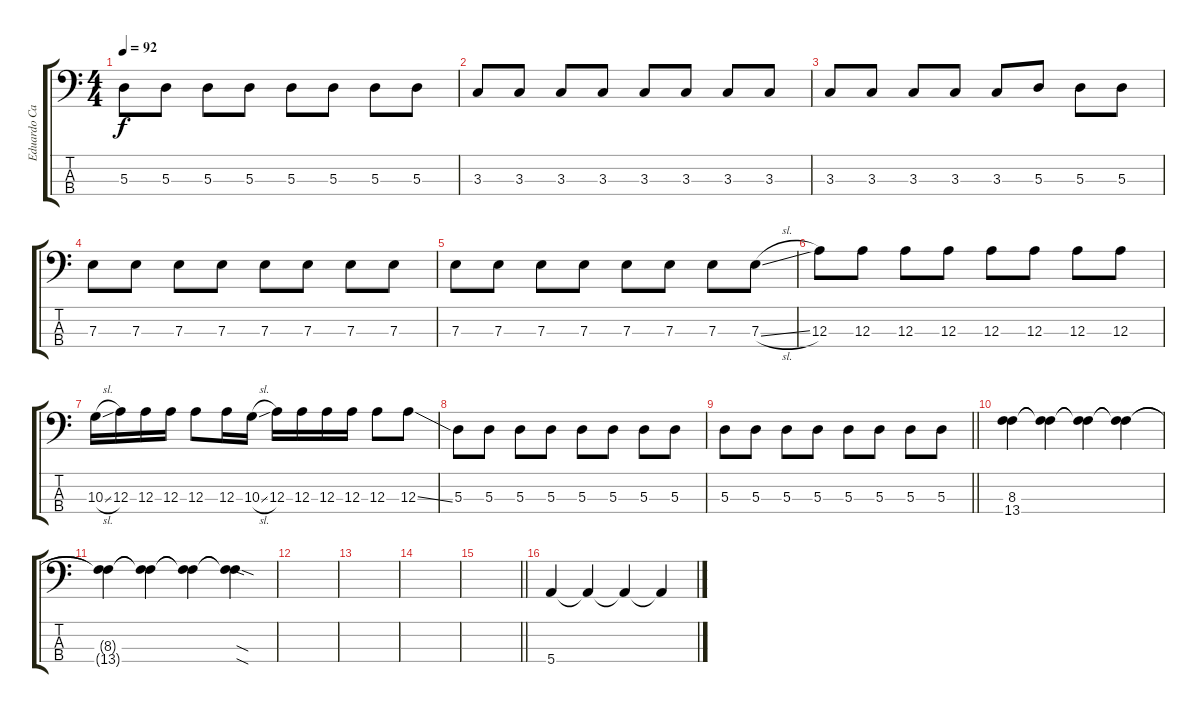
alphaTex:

\track ("Eduardo Caces" "Eduardo Ca") {instrument electricbassfinger}
\staff {score tabs}
\tuning (G2 D2 A1 E1) {hide}
\ts (4 4)
\tempo 92
\clef f4
\ks c
5.3.8{dy f} 5.3.8 5.3.8 5.3.8 5.3.8 5.3.8 5.3.8 5.3.8 |
3.3.8 3.3.8 3.3.8 3.3.8 3.3.8 3.3.8 3.3.8 3.3.8 |
3.3.8 3.3.8 3.3.8 3.3.8 3.3.8 5.3.8 5.3.8 5.3.8 |
7.3.8 7.3.8 7.3.8 7.3.8 7.3.8 7.3.8 7.3.8 7.3.8 |
7.3.8 7.3.8 7.3.8 7.3.8 7.3.8 7.3.8 7.3.8 7.3{sl}.8 |
12.3.8 12.3.8 12.3.8 12.3.8 12.3.8 12.3.8 12.3.8 12.3.8 |
10.3{sl}.16 12.3.16 12.3.16 12.3.16 12.3.8 12.3.16 10.3{sl}.16 12.3.16 12.3.16 12.3.16 12.3.16 12.3.8 12.3{ss}.8 |
5.3.8 5.3.8 5.3.8 5.3.8 5.3.8 5.3.8 5.3.8 5.3.8 |
\barLineRight lightlight
5.3.8 5.3.8 5.3.8 5.3.8 5.3.8 5.3.8 5.3.8 5.3.8 |
(8.3 13.4).4 (8.3{t} 13.4{t}).4 (8.3{t} 13.4{t}).4 (8.3{t} 13.4{t}).4 |
(8.3{t} 13.4{t}).4 (8.3{t} 13.4{t}).4 (8.3{t} 13.4{t}).4 (8.3{sod t} 13.4{sod t}).4 |
|
|
|
\barLineRight lightlight
|
5.4.4 5.4{t}.4 5.4{t}.4 5.4{t}.4
